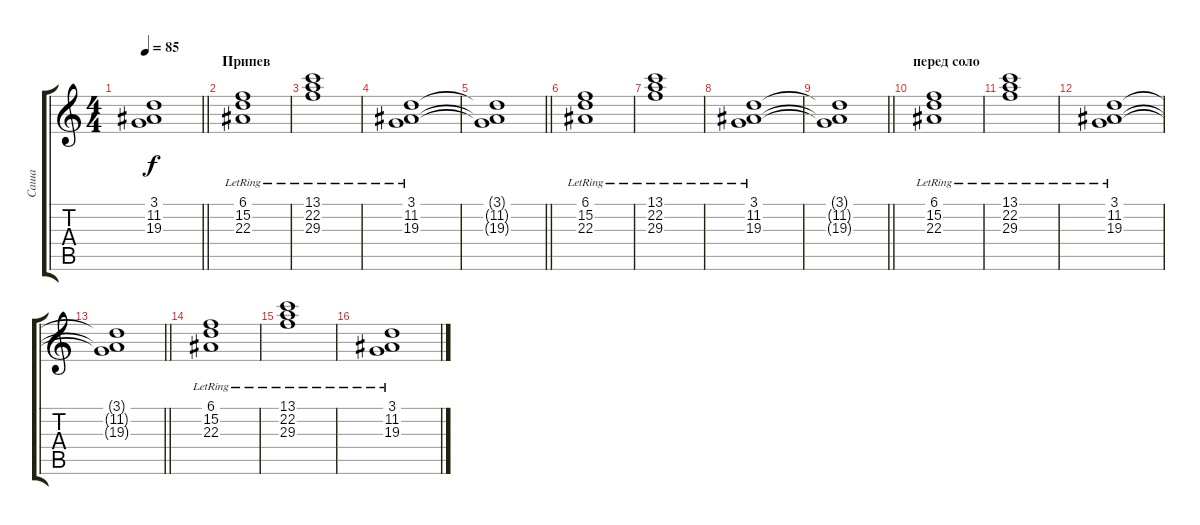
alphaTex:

\track ("Саша" "Саша") {instrument stringensemble1}
\staff {score tabs}
\tuning (E4 B3 G3 D3 A2 E2) {hide}
\ts (4 4)
\tempo 85
\clef g2
\barLineRight lightlight
\ks c
(3.1{t} 11.2{t} 19.3{t}).1{dy f} |
\section ("" "Припев")
(6.1{lr} 15.2{lr} 22.3{lr}).1 |
(13.1{lr} 22.2{lr} 29.3{lr}).1 |
(3.1{lr} 11.2{lr} 19.3{lr}).1 |
\barLineRight lightlight
(3.1{t} 11.2{t} 19.3{t}).1 |
(6.1{lr} 15.2{lr} 22.3{lr}).1 |
(13.1{lr} 22.2{lr} 29.3{lr}).1 |
(3.1{lr} 11.2{lr} 19.3{lr}).1 |
\barLineRight lightlight
(3.1{t} 11.2{t} 19.3{t}).1 |
\section ("" "перед соло")
(6.1{lr} 15.2{lr} 22.3{lr}).1 |
(13.1{lr} 22.2{lr} 29.3{lr}).1 |
(3.1{lr} 11.2{lr} 19.3{lr}).1 |
\barLineRight lightlight
(3.1{t} 11.2{t} 19.3{t}).1 |
(6.1{lr} 15.2{lr} 22.3{lr}).1 |
(13.1{lr} 22.2{lr} 29.3{lr}).1 |
(3.1{lr} 11.2{lr} 19.3{lr}).1
